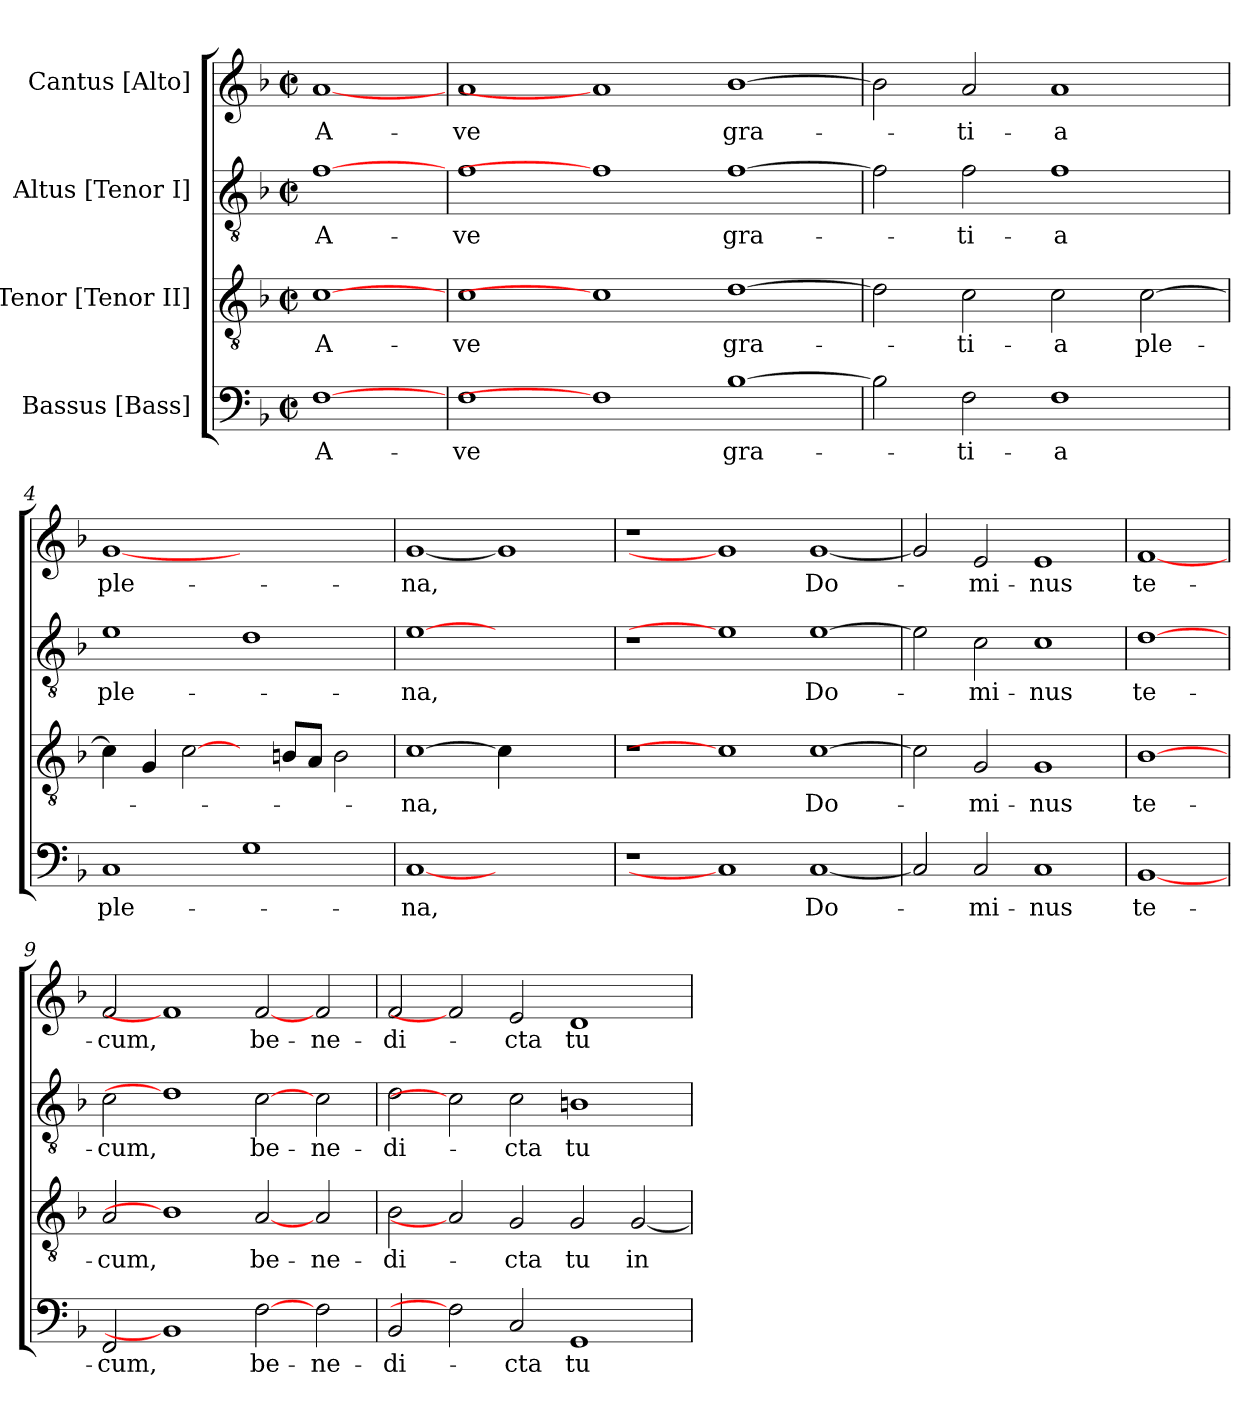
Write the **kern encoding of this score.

**kern	**text	**kern	**text	**kern	**text	**kern	**text
*part4	*part4	*part3	*part3	*part2	*part2	*part1	*part1
*staff4	*staff4	*staff3	*staff3	*staff2	*staff2	*staff1	*staff1
*I"Bassus [Bass]	*	*I"Tenor [Tenor II]	*	*I"Altus [Tenor I]	*	*I"Cantus [Alto]	*
*clefF4	*	*clefGv2	*	*clefGv2	*	*clefG2	*
*k[b-]	*	*k[b-]	*	*k[b-]	*	*k[b-]	*
*F:	*	*F:	*	*F:	*	*F:	*
*M2/2	*	*M2/2	*	*M2/2	*	*M2/2	*
*met(c|)	*	*met(c|)	*	*met(c|)	*	*met(c|)	*
=1	=1	=1	=1	=1	=1	=1	=1
!	!LO:LY:b:rj	!	!LO:LY:b:rj	!	!LO:LY:b:rj	!	!LO:LY:b:rj
[1F	A-	[1c	A-	[1f	A-	[1a	A-
=2	=2	=2	=2	=2	=2	=2	=2
!	!LO:LY:b:rj	!	!LO:LY:b:rj	!	!LO:LY:b:rj	!	!LO:LY:b:rj
1F	-ve	1c	-ve	1f	-ve	1a	-ve
1F]	.	1c]	.	1f]	.	1a]	.
!	!LO:LY:b:rj	!	!LO:LY:b:rj	!	!LO:LY:b:rj	!	!LO:LY:b:rj
[>1B-	gra-	[>1d	gra-	[>1f	gra-	[>1b-	gra-
=3	=3	=3	=3	=3	=3	=3	=3
2B-\]	.	2d\]	.	2f\]	.	2b-\]	.
!	!LO:LY:b:rj	!	!LO:LY:b:rj	!	!LO:LY:b:rj	!	!LO:LY:b:rj
2F\	-ti-	2c\	-ti-	2f\	-ti-	2a/	-ti-
!	!LO:LY:b:rj	!	!LO:LY:b:rj	!	!LO:LY:b:rj	!	!LO:LY:b:rj
1F	-a	2c\	-a	1f	-a	1a	-a
!	!	!	!LO:LY:b:rj	!	!	!	!
.	.	[>2c\	ple-	.	.	.	.
=4	=4	=4	=4	=4	=4	=4	=4
!	!LO:LY:b:rj	!	!	!	!LO:LY:b:rj	!	!LO:LY:b:rj
1C	ple-	4c\]	.	1e	ple-	[1g	ple-
.	.	4G/	.	.	.	.	.
.	.	[2c\	.	.	.	.	.
1G	.	4ryy	.	1d	.	1ryy	.
.	.	8Bn/L	.	.	.	.	.
.	.	8A/J	.	.	.	.	.
.	.	2B\	.	.	.	.	.
!!LO:LB:g=z
=5	=5	=5	=5	=5	=5	=5	=5
!	!LO:LY:b:rj	!	!LO:LY:b:rj	!	!LO:LY:b:rj	!	!LO:LY:b:rj
[1C	-na,	[1c	-na,	[1e	-na,	[1g	-na,
1ryy	.	4c\]	.	1ryy	.	1g]	.
.	.	2.ryy	.	.	.	.	.
=6	=6	=6	=6	=6	=6	=6	=6
1r	.	1r	.	1r	.	1r	.
1C]	.	1c]	.	1e]	.	1g]	.
!	!LO:LY:b:rj	!	!LO:LY:b:rj	!	!LO:LY:b:rj	!	!LO:LY:b:rj
[<1C	Do-	[>1c	Do-	[>1e	Do-	[<1g	Do-
=7	=7	=7	=7	=7	=7	=7	=7
2C/]	.	2c\]	.	2e\]	.	2g/]	.
!	!LO:LY:b:rj	!	!LO:LY:b:rj	!	!LO:LY:b:rj	!	!LO:LY:b:rj
2C/	-mi-	2G/	-mi-	2c\	-mi-	2e/	-mi-
!	!LO:LY:b:rj	!	!LO:LY:b:rj	!	!LO:LY:b:rj	!	!LO:LY:b:rj
1C	-nus	1G	-nus	1c	-nus	1e	-nus
=8	=8	=8	=8	=8	=8	=8	=8
!	!LO:LY:b:rj	!	!LO:LY:b:rj	!	!LO:LY:b:rj	!	!LO:LY:b:rj
[1BB-	te-	[1B-	te-	[1d	te-	[1f	te-
=9	=9	=9	=9	=9	=9	=9	=9
!	!LO:LY:b:rj	!	!LO:LY:b:rj	!	!LO:LY:b:rj	!	!LO:LY:b:rj
2FF/	-cum,	2A/	-cum,	2c\	-cum,	2f/	-cum,
1BB-]	.	1B-]	.	1d]	.	1f]	.
!	!LO:LY:b:rj	!	!LO:LY:b:rj	!	!LO:LY:b:rj	!	!LO:LY:b:rj
[2F	be-	[2A	be-	[2c	be-	[2f	be-
!	!LO:LY:b:rj	!	!LO:LY:b:rj	!	!LO:LY:b:rj	!	!LO:LY:b:rj
2F\	-ne-	2A/	-ne-	2c\	-ne-	2f/	-ne-
=10	=10	=10	=10	=10	=10	=10	=10
!	!LO:LY:b:rj	!	!LO:LY:b:rj	!	!LO:LY:b:rj	!	!LO:LY:b:rj
2BB-/	-di-	2B-\	-di-	2d\	-di-	2f/	-di-
2F]	.	2A]	.	2c]	.	2f]	.
!	!LO:LY:b:rj	!	!LO:LY:b:rj	!	!LO:LY:b:rj	!	!LO:LY:b:rj
2C/	-cta	2G/	-cta	2c\	-cta	2e/	-cta
!	!LO:LY:b:rj	!	!LO:LY:b:rj	!	!LO:LY:b:rj	!	!LO:LY:b:rj
1GG	tu	2G/	tu	1Bn	tu	1d	tu
!	!	!	!LO:LY:b:rj	!	!	!	!
.	.	[<2G/	in	.	.	.	.
=	=	=	=	=	=	=	=
*-	*-	*-	*-	*-	*-	*-	*-
